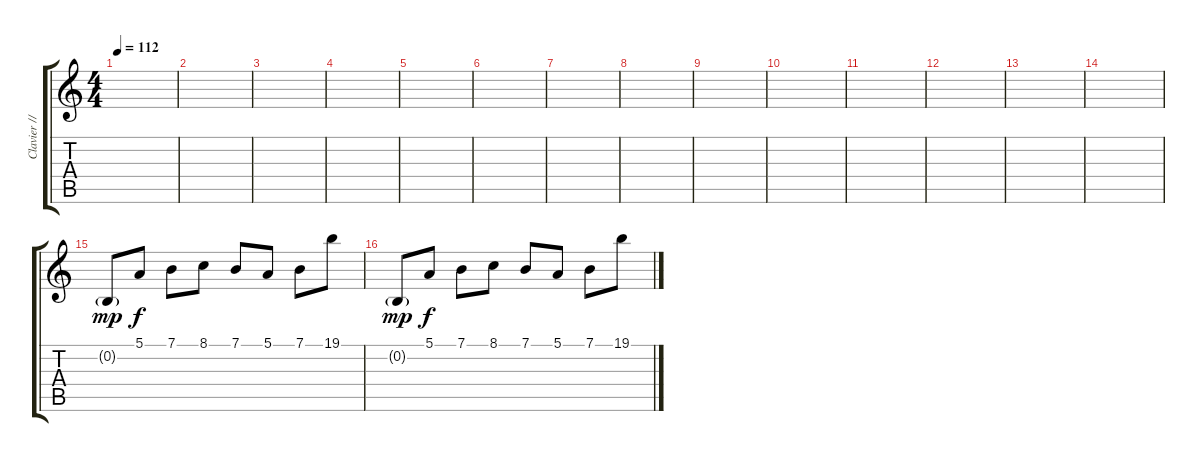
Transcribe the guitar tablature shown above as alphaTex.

\track ("Clavier // Alessandro Cortini" "Clavier //") {instrument electricgrandpiano}
\staff {score tabs}
\tuning (E4 B3 G3 D3 A2 E2) {hide}
\ts (4 4)
\tempo 112
\clef g2
\ks c
|
|
|
|
|
|
|
|
|
|
|
|
|
|
0.2{g}.8{dy mp} 5.1.8{dy f} 7.1.8 8.1.8 7.1.8 5.1.8 7.1.8 19.1.8 |
0.2{g}.8{dy mp} 5.1.8{dy f} 7.1.8 8.1.8 7.1.8 5.1.8 7.1.8 19.1.8
